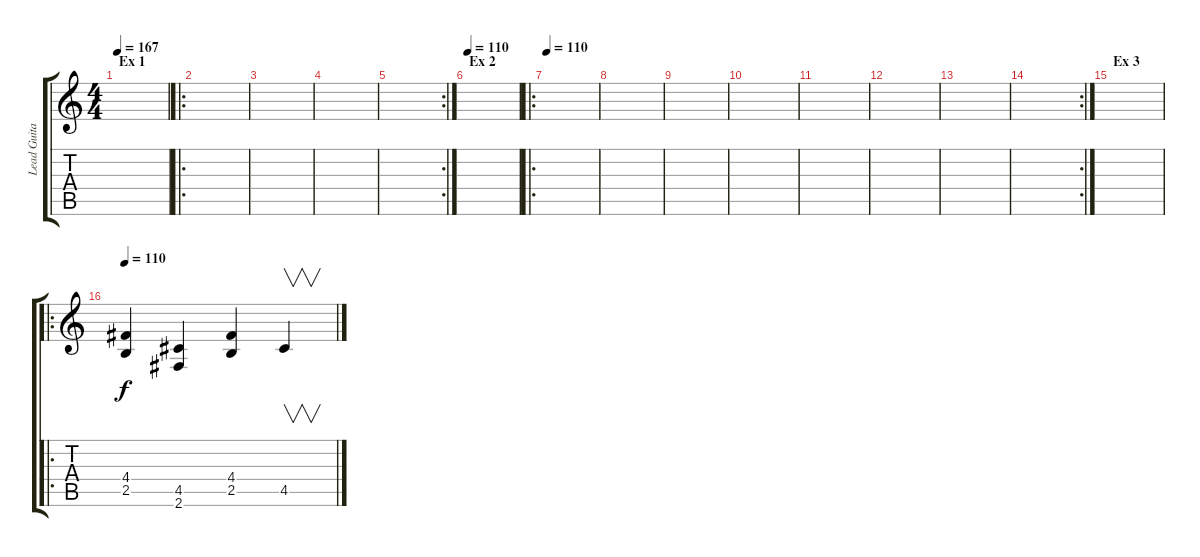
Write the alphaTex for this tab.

\track ("Lead Guitar(E)" "Lead Guita") {instrument distortionguitar}
\staff {score tabs}
\tuning (E4 B3 G3 D3 A2 E2) {hide}
\ts (4 4)
\section ("" "Ex 1")
\tempo 167
\clef g2
\ks c
|
\ro
|
|
|
\rc 2
|
\section ("" "Ex 2")
\tempo 110
|
\ro
\tempo 110
|
|
|
|
|
|
|
\rc 2
|
\section ("" "Ex 3")
|
\ro
\tempo 110
(4.4 2.5).4 (4.5 2.6).4 (4.4 2.5).4 4.5.4{v}
